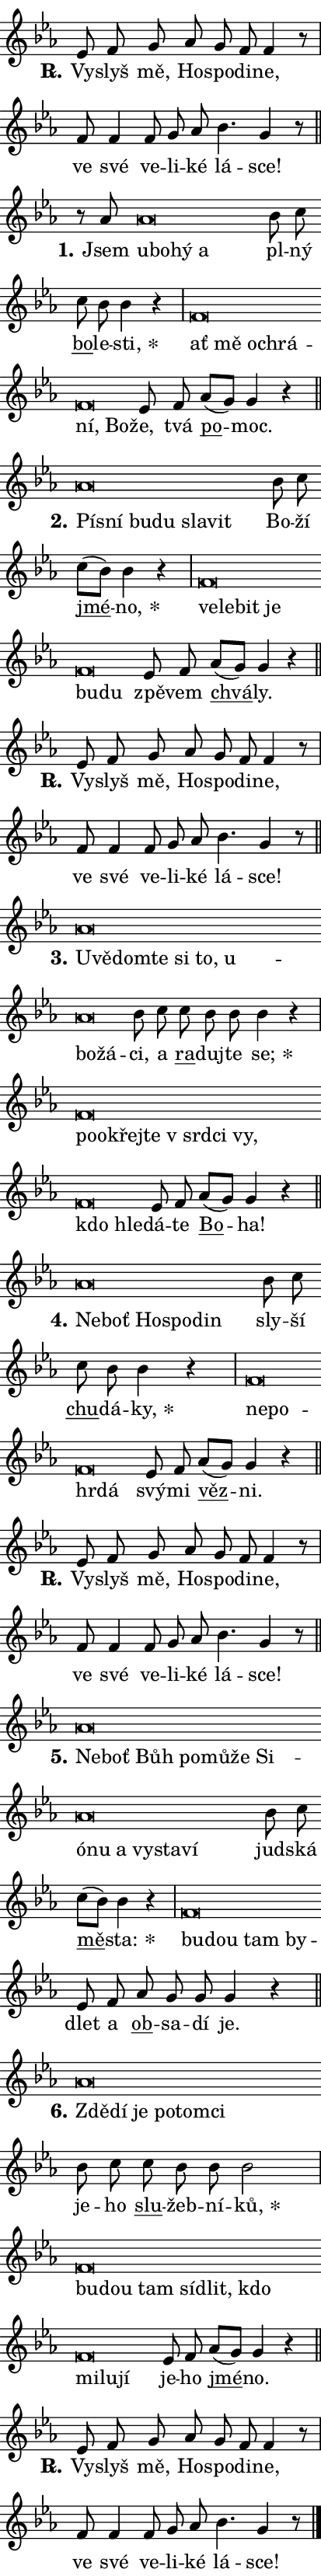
\version "2.22.1"
\header { tagline = "" }
\paper {
  indent = 0\cm
  top-margin = 0\cm
  right-margin = 0\cm
  bottom-margin = 0\cm
  left-margin = 0\cm
  paper-width = 7\cm
  page-breaking = #ly:one-page-breaking
  system-system-spacing.basic-distance = #11
  score-system-spacing.basic-distance = #11
  ragged-last = ##f
}


%% Author: Thomas Morley
%% https://lists.gnu.org/archive/html/lilypond-user/2020-05/msg00002.html
#(define (line-position grob)
"Returns position of @var[grob} in current system:
   @code{'start}, if at first time-step
   @code{'end}, if at last time-step
   @code{'middle} otherwise
"
  (let* ((col (ly:item-get-column grob))
         (ln (ly:grob-object col 'left-neighbor))
         (rn (ly:grob-object col 'right-neighbor))
         (col-to-check-left (if (ly:grob? ln) ln col))
         (col-to-check-right (if (ly:grob? rn) rn col))
         (break-dir-left
           (and
             (ly:grob-property col-to-check-left 'non-musical #f)
             (ly:item-break-dir col-to-check-left)))
         (break-dir-right
           (and
             (ly:grob-property col-to-check-right 'non-musical #f)
             (ly:item-break-dir col-to-check-right))))
        (cond ((eqv? 1 break-dir-left) 'start)
              ((eqv? -1 break-dir-right) 'end)
              (else 'middle))))

#(define (tranparent-at-line-position vctor)
  (lambda (grob)
  "Relying on @code{line-position} select the relevant enry from @var{vctor}.
Used to determine transparency,"
    (case (line-position grob)
      ((end) (not (vector-ref vctor 0)))
      ((middle) (not (vector-ref vctor 1)))
      ((start) (not (vector-ref vctor 2))))))

noteHeadBreakVisibility =
#(define-music-function (break-visibility)(vector?)
"Makes @code{NoteHead}s transparent relying on @var{break-visibility}"
#{
  \override NoteHead.transparent =
    #(tranparent-at-line-position break-visibility)
#})

#(define delete-ledgers-for-transparent-note-heads
  (lambda (grob)
    "Reads whether a @code{NoteHead} is transparent.
If so this @code{NoteHead} is removed from @code{'note-heads} from
@var{grob}, which is supposed to be @code{LedgerLineSpanner}.
As a result ledgers are not printed for this @code{NoteHead}"
    (let* ((nhds-array (ly:grob-object grob 'note-heads))
           (nhds-list
             (if (ly:grob-array? nhds-array)
                 (ly:grob-array->list nhds-array)
                 '()))
           ;; Relies on the transparent-property being done before
           ;; Staff.LedgerLineSpanner.after-line-breaking is executed.
           ;; This is fragile ...
           (to-keep
             (remove
               (lambda (nhd)
                 (ly:grob-property nhd 'transparent #f))
               nhds-list)))
      ;; TODO find a better method to iterate over grob-arrays, similiar
      ;; to filter/remove etc for lists
      ;; For now rebuilt from scratch
      (set! (ly:grob-object grob 'note-heads)  '())
      (for-each
        (lambda (nhd)
          (ly:pointer-group-interface::add-grob grob 'note-heads nhd))
        to-keep))))

hideNotes = {
  \noteHeadBreakVisibility #begin-of-line-visible
}
unHideNotes = {
  \noteHeadBreakVisibility #all-visible
}

% work-around for resetting accidentals
% https://lilypond.org/doc/v2.23/Documentation/notation/displaying-rhythms#unmetered-music
cadenzaMeasure = {
  \cadenzaOff
  \partial 1024 s1024
  \cadenzaOn
}

#(define-markup-command (accent layout props text) (markup?)
  "Underline accented syllable"
  (interpret-markup layout props
    #{\markup \override #'(offset . 4.3) \underline { #text }#}))

responsum = \markup \concat {
  "R" \hspace #-1.05 \path #0.1 #'((moveto 0 0.07) (lineto 0.9 0.8)) \hspace #0.05 "."
}

\layout {
    \context {
        \Staff
        \remove "Time_signature_engraver"
        \override LedgerLineSpanner.after-line-breaking = #delete-ledgers-for-transparent-note-heads
    }
    \context {
        \Voice {
            \override NoteHead.output-attributes = #'((class . "notehead"))
            \override Hairpin.height = #0.55
        }
    }
    \context {
        \Lyrics {
            \override StanzaNumber.output-attributes = #'((class . "stanzanumber"))
            \override LyricSpace.minimum-distance = #0.9
            \override LyricText.font-name = #"TeX Gyre Schola"
            \override LyricText.font-size = 1
            \override StanzaNumber.font-name = #"TeX Gyre Schola Bold"
            \override StanzaNumber.font-size = 1
        }
    }
}

% magnetic-lyrics.ily
%
%   written by
%     Jean Abou Samra <jean@abou-samra.fr>
%     Werner Lemberg <wl@gnu.org>
%
%   adapted by
%     Jiri Hon <jiri.hon@gmail.com>
%
% Version 2022-Apr-15

% https://www.mail-archive.com/lilypond-user@gnu.org/msg149350.html

#(define (Left_hyphen_pointer_engraver context)
   "Collect syllable-hyphen-syllable occurrences in lyrics and store
them in properties.  This engraver only looks to the left.  For
example, if the lyrics input is @code{foo -- bar}, it does the
following.

@itemize @bullet
@item
Set the @code{text} property of the @code{LyricHyphen} grob between
@q{foo} and @q{bar} to @code{foo}.

@item
Set the @code{left-hyphen} property of the @code{LyricText} grob with
text @q{foo} to the @code{LyricHyphen} grob between @q{foo} and
@q{bar}.
@end itemize

Use this auxiliary engraver in combination with the
@code{lyric-@/text::@/apply-@/magnetic-@/offset!} hook."
   (let ((hyphen #f)
         (text #f))
     (make-engraver
      (acknowledgers
       ((lyric-syllable-interface engraver grob source-engraver)
        (set! text grob)))
      (end-acknowledgers
       ((lyric-hyphen-interface engraver grob source-engraver)
        ;(when (not (grob::has-interface grob 'lyric-space-interface))
          (set! hyphen grob)));)
      ((stop-translation-timestep engraver)
       (when (and text hyphen)
         (ly:grob-set-object! text 'left-hyphen hyphen))
       (set! text #f)
       (set! hyphen #f)))))

#(define (lyric-text::apply-magnetic-offset! grob)
   "If the space between two syllables is less than the value in
property @code{LyricText@/.details@/.squash-threshold}, move the right
syllable to the left so that it gets concatenated with the left
syllable.

Use this function as a hook for
@code{LyricText@/.after-@/line-@/breaking} if the
@code{Left_@/hyphen_@/pointer_@/engraver} is active."
   (let ((hyphen (ly:grob-object grob 'left-hyphen #f)))
     (when hyphen
       (let ((left-text (ly:spanner-bound hyphen LEFT)))
         (when (grob::has-interface left-text 'lyric-syllable-interface)
           (let* ((common (ly:grob-common-refpoint grob left-text X))
                  (this-x-ext (ly:grob-extent grob common X))
                  (left-x-ext
                   (begin
                     ;; Trigger magnetism for left-text.
                     (ly:grob-property left-text 'after-line-breaking)
                     (ly:grob-extent left-text common X)))
                  ;; `delta` is the gap width between two syllables.
                  (delta (- (interval-start this-x-ext)
                            (interval-end left-x-ext)))
                  (details (ly:grob-property grob 'details))
                  (threshold (assoc-get 'squash-threshold details 0.2)))
             (when (< delta threshold)
               (let* (;; We have to manipulate the input text so that
                      ;; ligatures crossing syllable boundaries are not
                      ;; disabled.  For languages based on the Latin
                      ;; script this is essentially a beautification.
                      ;; However, for non-Western scripts it can be a
                      ;; necessity.
                      (lt (ly:grob-property left-text 'text))
                      (rt (ly:grob-property grob 'text))
                      (is-space (grob::has-interface hyphen 'lyric-space-interface))
                      (space (if is-space " " ""))
                      (space-markup (grob-interpret-markup grob " "))
                      (space-size (interval-length (ly:stencil-extent space-markup X)))
                      (extra-delta (if is-space space-size 0))
                      ;; Append new syllable.
                      (ltrt-space (if (and (string? lt) (string? rt))
                                (string-append lt space rt)
                                (make-concat-markup (list lt space rt))))
                      ;; Right-align `ltrt` to the right side.
                      (ltrt-space-markup (grob-interpret-markup
                               grob
                               (make-translate-markup
                                (cons (interval-length this-x-ext) 0)
                                (make-right-align-markup ltrt-space)))))
                 (begin
                   ;; Don't print `left-text`.
                   (ly:grob-set-property! left-text 'stencil #f)
                   ;; Set text and stencil (which holds all collected
                   ;; syllables so far) and shift it to the left.
                   (ly:grob-set-property! grob 'text ltrt-space)
                   (ly:grob-set-property! grob 'stencil ltrt-space-markup)
                   (ly:grob-translate-axis! grob (- (- delta extra-delta)) X))))))))))


#(define (lyric-hyphen::displace-bounds-first grob)
   ;; Make very sure this callback isn't triggered too early.
   (let ((left (ly:spanner-bound grob LEFT))
         (right (ly:spanner-bound grob RIGHT)))
     (ly:grob-property left 'after-line-breaking)
     (ly:grob-property right 'after-line-breaking)
     (ly:lyric-hyphen::print grob)))

squashThreshold = #0.4

\layout {
  \context {
    \Lyrics
    \consists #Left_hyphen_pointer_engraver
    \override LyricText.after-line-breaking =
      #lyric-text::apply-magnetic-offset!
    \override LyricHyphen.stencil = #lyric-hyphen::displace-bounds-first
    \override LyricText.details.squash-threshold = \squashThreshold
    \override LyricHyphen.minimum-distance = 0
    \override LyricHyphen.minimum-length = \squashThreshold
  }
}

squash = \override LyricText.details.squash-threshold = 9999
unSquash = \override LyricText.details.squash-threshold = \squashThreshold

left = \override LyricText.self-alignment-X = #LEFT
unLeft = \revert LyricText.self-alignment-X

starOffset = #(lambda (grob) 
                (let ((x_offset (ly:self-alignment-interface::aligned-on-x-parent grob)))
                  (if (= x_offset 0) 0 (+ x_offset 1.2))))

star = #(define-music-function (syllable)(string?)
"Append star separator at the end of a syllable"
#{
  \once \override LyricText.X-offset = #starOffset
  \lyricmode { \markup {
    #syllable
    \override #'((font-name . "TeX Gyre Schola Bold")) \hspace #0.2 \lower #0.65 \larger "*"
  } }
#})

starAccent = #(define-music-function (syllable)(string?)
"Append star separator at the end of a syllable and make accent"
#{
  \once \override LyricText.X-offset = #starOffset
  \lyricmode { \markup {
    \accent #syllable
    \override #'((font-name . "TeX Gyre Schola Bold")) \hspace #0.2 \lower #0.65 \larger "*"
  } }
#})

breath = #(define-music-function (syllable)(string?)
"Append breathing indicator at the end of a syllable"
#{
  \lyricmode { \markup { #syllable "+" } }
#})

optionalBreath = #(define-music-function (syllable)(string?)
"Append optional breathing indicator at the end of a syllable"
#{
  \lyricmode { \markup { #syllable "(+)" } }
#})


\score {
    <<
        \new Voice = "melody" { \cadenzaOn \key es \major \relative { es'8 f g as g f f4 r8 \cadenzaMeasure \bar "|" f f4 \bar "" f8 g as \bar "" bes4. g4 r8 \cadenzaMeasure \bar "||" \break }
\relative { r8 as'8 as\breve*1/16 \hideNotes \breve*1/16 \bar "" \breve*1/16 \breve*1/16 \bar "" \unHideNotes bes8 c \bar "" c bes bes4 r \cadenzaMeasure \bar "|" f\breve*1/16 \hideNotes \breve*1/16 \bar "" \breve*1/16 \bar "" \breve*1/16 \bar "" \breve*1/16 \breve*1/16 \bar "" \unHideNotes es8 f \bar "" as[( g)] g4 r \cadenzaMeasure \bar "||" \break }
\relative { as'\breve*1/16 \hideNotes \breve*1/16 \bar "" \breve*1/16 \bar "" \breve*1/16 \bar "" \breve*1/16 \breve*1/16 \bar "" \unHideNotes bes8 c \bar "" c[( bes)] bes4 r \cadenzaMeasure \bar "|" f\breve*1/16 \hideNotes \breve*1/16 \bar "" \breve*1/16 \bar "" \breve*1/16 \bar "" \breve*1/16 \breve*1/16 \bar "" \unHideNotes es8 f \bar "" as[( g)] g4 r \cadenzaMeasure \bar "||" \break }
\relative { es'8 f g as g f f4 r8 \cadenzaMeasure \bar "|" f f4 \bar "" f8 g as \bar "" bes4. g4 r8 \cadenzaMeasure \bar "||" \break }
\relative { as'\breve*1/16 \hideNotes \breve*1/16 \bar "" \breve*1/16 \bar "" \breve*1/16 \bar "" \breve*1/16 \bar "" \breve*1/16 \bar "" \breve*1/16 \bar "" \breve*1/16 \breve*1/16 \bar "" \unHideNotes bes8 c \bar "" c bes bes bes4 r \cadenzaMeasure \bar "|" f\breve*1/16 \hideNotes \breve*1/16 \bar "" \breve*1/16 \bar "" \breve*1/16 \bar "" \breve*1/16 \bar "" \breve*1/16 \bar "" \breve*1/16 \bar "" \breve*1/16 \breve*1/16 \bar "" \unHideNotes es8 f \bar "" as[( g)] g4 r \cadenzaMeasure \bar "||" \break }
\relative { as'\breve*1/16 \hideNotes \breve*1/16 \bar "" \breve*1/16 \bar "" \breve*1/16 \breve*1/16 \bar "" \unHideNotes bes8 c \bar "" c bes bes4 r \cadenzaMeasure \bar "|" f\breve*1/16 \hideNotes \breve*1/16 \bar "" \breve*1/16 \breve*1/16 \bar "" \unHideNotes es8 f \bar "" as[( g)] g4 r \cadenzaMeasure \bar "||" \break }
\relative { es'8 f g as g f f4 r8 \cadenzaMeasure \bar "|" f f4 \bar "" f8 g as \bar "" bes4. g4 r8 \cadenzaMeasure \bar "||" \break }
\relative { as'\breve*1/16 \hideNotes \breve*1/16 \bar "" \breve*1/16 \bar "" \breve*1/16 \bar "" \breve*1/16 \bar "" \breve*1/16 \bar "" \breve*1/16 \bar "" \breve*1/16 \bar "" \breve*1/16 \bar "" \breve*1/16 \bar "" \breve*1/16 \bar "" \breve*1/16 \breve*1/16 \bar "" \unHideNotes bes8 c \bar "" c[( bes)] bes4 r \cadenzaMeasure \bar "|" f\breve*1/16 \hideNotes \breve*1/16 \bar "" \breve*1/16 \breve*1/16 \bar "" \unHideNotes es8 f \bar "" as g g g4 r \cadenzaMeasure \bar "||" \break }
\relative { as'\breve*1/16 \hideNotes \breve*1/16 \bar "" \breve*1/16 \bar "" \breve*1/16 \bar "" \breve*1/16 \breve*1/16 \bar "" \unHideNotes bes8 c \bar "" c bes bes bes2 \cadenzaMeasure \bar "|" f\breve*1/16 \hideNotes \breve*1/16 \bar "" \breve*1/16 \bar "" \breve*1/16 \bar "" \breve*1/16 \bar "" \breve*1/16 \bar "" \breve*1/16 \bar "" \breve*1/16 \breve*1/16 \bar "" \unHideNotes es8 f \bar "" as[( g)] g4 r \cadenzaMeasure \bar "||" \break }
\relative { es'8 f g as g f f4 r8 \cadenzaMeasure \bar "|" f f4 \bar "" f8 g as \bar "" bes4. g4 r8 \cadenzaMeasure \bar "||" \break } \bar "|." }
        \new Lyrics \lyricsto "melody" { \lyricmode { \set stanza = \responsum
Vy -- slyš mě, Ho -- spo -- di -- ne, ve své ve -- li -- ké lá -- sce!
\set stanza = "1."
Jsem \left u -- \squash bo -- hý a \unLeft \unSquash pl -- ný \markup \accent bo -- le -- \star sti, \left ať \squash mě o -- chrá -- ní, Bo -- \unLeft \unSquash že, tvá \markup \accent po -- moc.
\set stanza = "2."
\left Pí -- \squash sní bu -- du sla -- vit \unLeft \unSquash Bo -- ží \markup \accent jmé -- \star no, \left ve -- \squash le -- bit je bu -- du \unLeft \unSquash zpě -- vem \markup \accent chvá -- ly.
\set stanza = \responsum
Vy -- slyš mě, Ho -- spo -- di -- ne, ve své ve -- li -- ké lá -- sce!
\set stanza = "3."
\left U -- \squash vě -- dom -- te si to, u -- bo -- žá -- \unLeft \unSquash ci, a \markup \accent ra -- duj -- te \star se; \left po -- \squash o -- křej -- te "v srd" -- ci vy, kdo hle -- \unLeft \unSquash dá -- te \markup \accent Bo -- ha!
\set stanza = "4."
\left Ne -- \squash boť Ho -- spo -- din \unLeft \unSquash sly -- ší \markup \accent chu -- dá -- \star ky, \left ne -- \squash po -- hr -- dá \unLeft \unSquash svý -- mi \markup \accent věz -- ni.
\set stanza = \responsum
Vy -- slyš mě, Ho -- spo -- di -- ne, ve své ve -- li -- ké lá -- sce!
\set stanza = "5."
\left Ne -- \squash boť Bůh po -- mů -- že Si -- ó -- nu a vy -- sta -- ví \unLeft \unSquash jud -- ská \markup \accent mě -- \star sta: \left bu -- \squash dou tam by -- \unLeft \unSquash dlet a \markup \accent ob -- sa -- dí je.
\set stanza = "6."
\left Zdě -- \squash dí je po -- tom -- ci \unLeft \unSquash je -- ho \markup \accent slu -- žeb -- ní -- \star ků, \left bu -- \squash dou tam sí -- dlit, kdo mi -- lu -- jí \unLeft \unSquash je -- ho \markup \accent jmé -- no.
\set stanza = \responsum
Vy -- slyš mě, Ho -- spo -- di -- ne, ve své ve -- li -- ké lá -- sce! } }
    >>
    \layout {}
}
